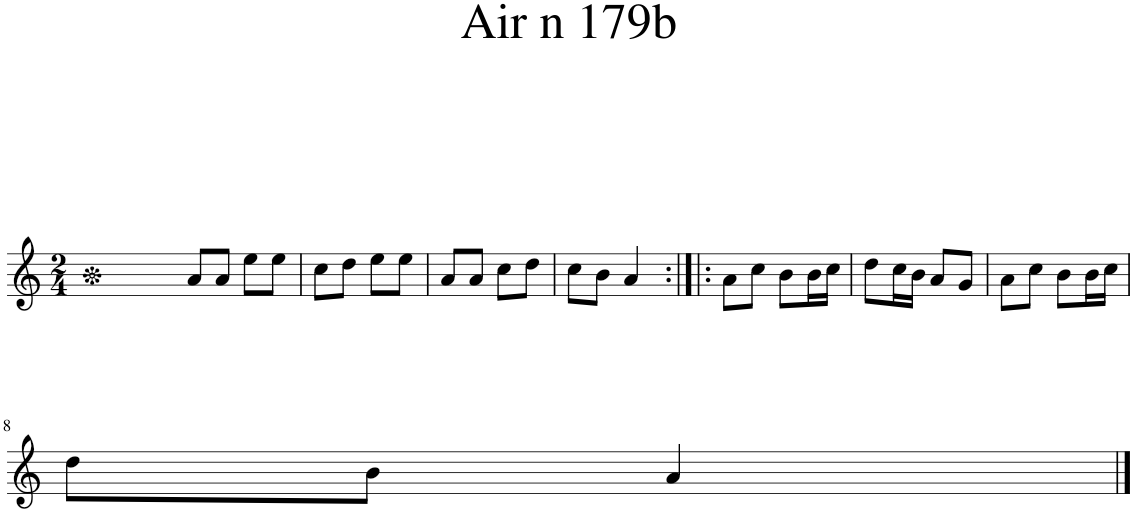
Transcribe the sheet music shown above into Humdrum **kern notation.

**kern
*part1
*staff1
*I"Piano
*I'Pno.
*clefG2
*k[]
*M2/4
=1
8a/L
8a/J
8ee\L
8ee\J
=2
8cc\L
8dd\J
8ee\L
8ee\J
=3
8a/L
8a/J
8cc\L
8dd\J
=4
8cc\L
8b\J
4a/
=5:|!|:
8a\L
8cc\J
8b\L
16b\L
16cc\JJ
=6
8dd\L
16cc\L
16b\JJ
8a/L
8g/J
=7
8a\L
8cc\J
8b\L
16b\L
16cc\JJ
!!LO:LB:g=z
=8
8dd\L
8b\J
4a/
==
*-
